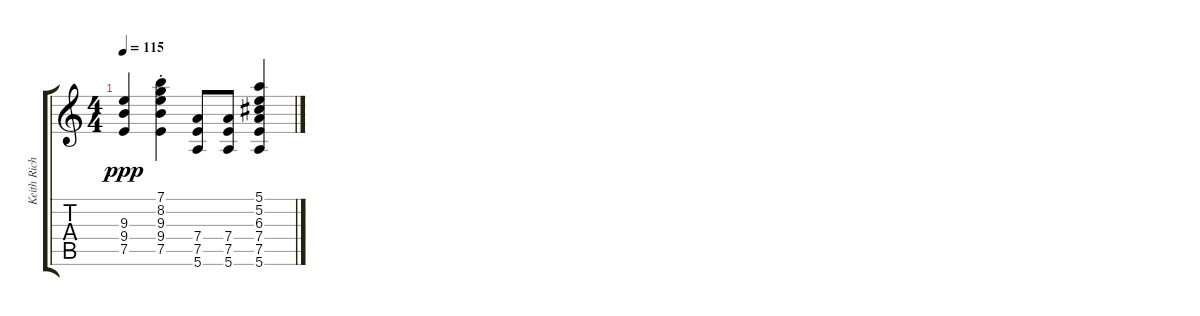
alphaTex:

\track ("Keith Richards" "Keith Rich") {instrument overdrivenguitar}
\staff {score tabs}
\tuning (E4 B3 G3 D3 A2 E2) {hide}
\ts (4 4)
\tempo 115
\clef g2
\ks c
(9.3 9.4 7.5).4{dy ppp} (7.1 8.2 9.3 9.4 7.5{st}).4 (7.4 7.5 5.6).8 (7.4 7.5 5.6).8 (5.1 5.2 6.3 7.4 7.5 5.6).4
